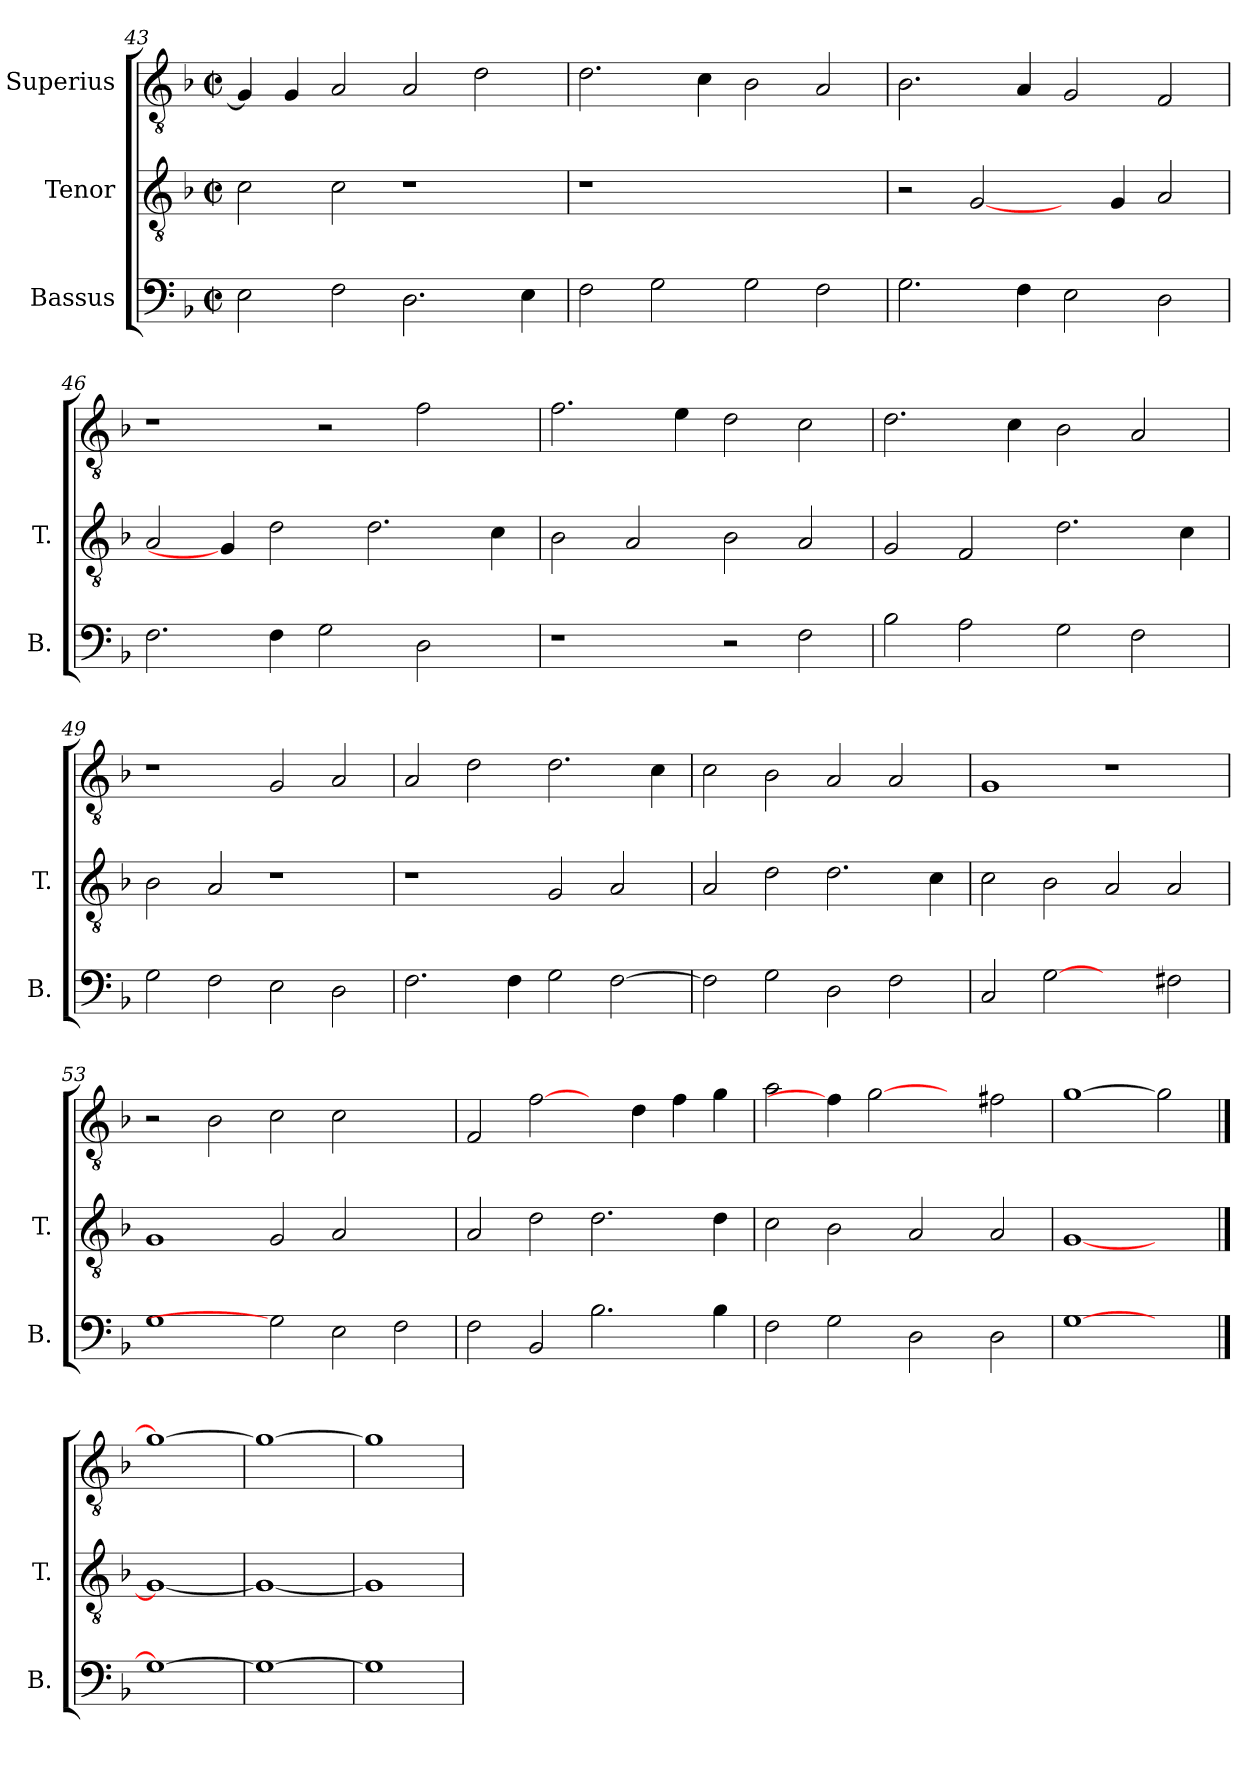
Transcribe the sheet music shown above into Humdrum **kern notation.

**kern	**kern	**kern
*part3	*part2	*part1
*staff3	*staff2	*staff1
*I"Bassus	*I"Tenor	*I"Superius
*I'B.	*I'T.	*
*clefF4	*clefGv2	*clefGv2
*	*ITrd7c12	*ITrd7c12
*k[b-]	*k[b-]	*k[b-]
*F:	*F:	*F:
*M2/2	*M2/2	*M2/2
*met(c|)	*met(c|)	*met(c|)
=43	=43	=43
2Ei\	2Ci\	4GGi/]
.	.	4GGi/
2Fi\	2Ci\	2AAi/
2.Di\	1r	2AAi/
.	.	2Di\
4Ei\	.	.
!!LO:PB:g=z
=44	=44	=44
!	!LO:N:vis=1	!
2Fi\	1r	2.Di\
2Gi\	.	.
.	.	4Ci\
2Gi\	1ryy	2BB-i\
2Fi\	.	2AAi/
=45	=45	=45
2.Gi\	2r	2.BB-i\
.	[2GGi/	.
4Fi\	.	4AAi/
2Ei\	4ryy	2GGi/
.	4GGi/	.
2Di\	2AAi/	2FFi/
=46	=46	=46
2.Fi\	2AAi/	1r
.	4GGi/]	.
4Fi\	2Di\	.
2Gi\	.	2r
.	2.Di\	.
2Di\	.	2Fi\
4ryy	4Ci\	4ryy
=47	=47	=47
1r	2BB-i\	2.Fi\
.	2AAi/	.
.	.	4Ei\
2r	2BB-i\	2Di\
2Fi\	2AAi/	2Ci\
=48	=48	=48
2B-i\	2GGi/	2.Di\
2Ai\	2FFi/	.
.	.	4Ci\
2Gi\	2.Di\	2BB-i\
2Fi\	.	2AAi/
.	4Ci\	.
!!LO:LB:g=z
=49	=49	=49
2Gi\	2BB-i\	1r
2Fi\	2AAi/	.
2Ei\	1r	2GGi/
2Di\	.	2AAi/
=50	=50	=50
2.Fi\	1r	2AAi/
.	.	2Di\
4Fi\	.	.
2Gi\	2GGi/	2.Di\
[>2Fi\	2AAi/	.
.	.	4Ci\
=51	=51	=51
2Fi\]	2AAi/	2Ci\
2Gi\	2Di\	2BB-i\
2Di\	2.Di\	2AAi/
2Fi\	.	2AAi/
.	4Ci\	.
=52	=52	=52
2Ci/	2Ci\	1GGi
[2Gi	2BB-i\	.
2ryy	2AAi/	1r
2F#Xi\	2AAi/	.
!!LO:LB:g=z
=53	=53	=53
1Gi	1GGi	2r
.	.	2BB-i\
2Gi]	2GGi/	2Ci\
2Ei\	2AAi/	2Ci\
2Fi\	2ryy	2ryy
=54	=54	=54
2Fi\	2AAi/	2FFi/
2BB-i/	2Di\	[2Fi\
2.B-i\	2.Di\	4ryy
.	.	4Di\
.	.	4Fi\
4B-i\	4Di\	4Gi\
=55	=55	=55
2Fi\	2Ci\	2Ai\
2Gi\	2BB-i\	4Fi\]
.	.	[2Gi
2Di\	2AAi/	.
.	.	4ryy
2Di\	2AAi/	2F#Xi\
=56	=56	=56
[1Gi	[1GGi	[1Gi
2ryy	2ryy	2Gi]
==57	==57	==57
1Gi_	1GGi_	1Gi_
=58	=58	=58
1Gi_	1GGi_	1Gi_
=59	=59	=59
1Gi]	1GGi]	1Gi]
=	=	=
*-	*-	*-
